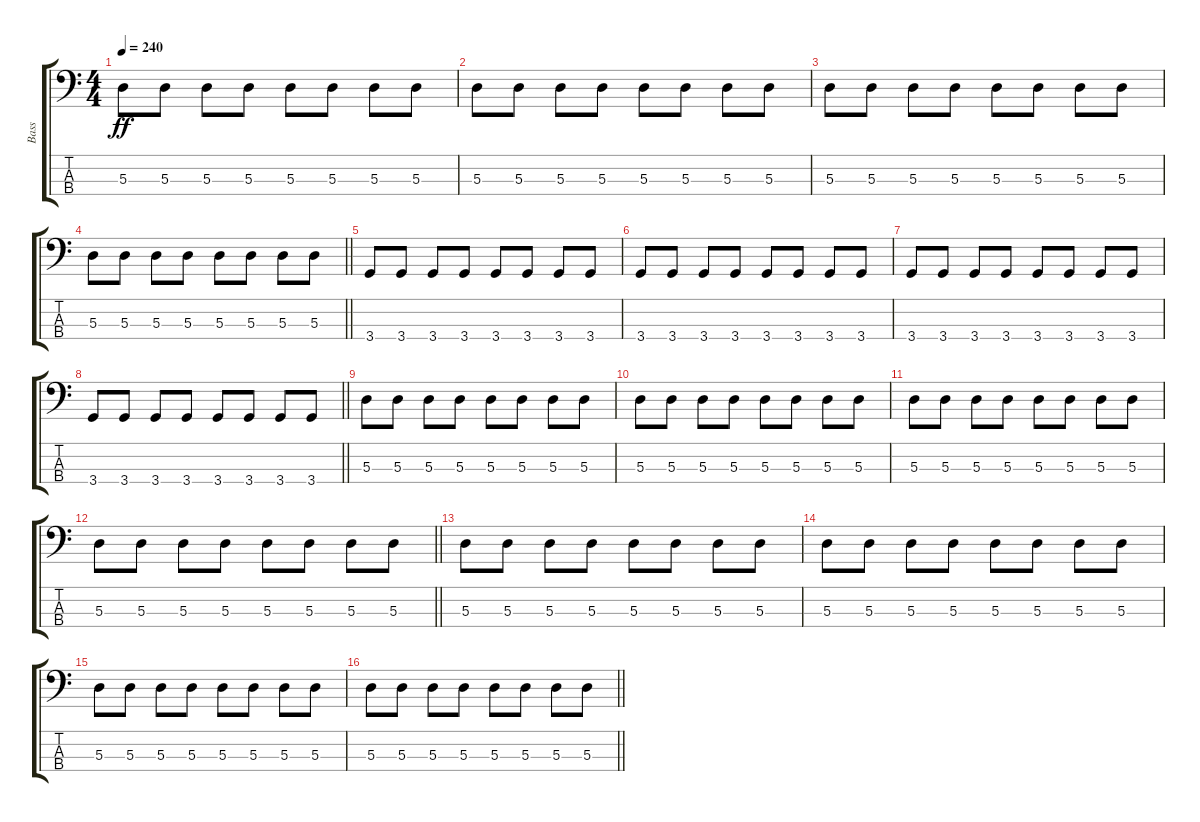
\track ("Bass" "Bass") {instrument electricbasspick}
\staff {score tabs}
\tuning (G2 D2 A1 E1) {hide}
\ts (4 4)
\tempo 240
\clef f4
\ks c
5.3.8{dy ff} 5.3.8 5.3.8 5.3.8 5.3.8 5.3.8 5.3.8 5.3.8 |
5.3.8 5.3.8 5.3.8 5.3.8 5.3.8 5.3.8 5.3.8 5.3.8 |
5.3.8 5.3.8 5.3.8 5.3.8 5.3.8 5.3.8 5.3.8 5.3.8 |
\barLineRight lightlight
5.3.8 5.3.8 5.3.8 5.3.8 5.3.8 5.3.8 5.3.8 5.3.8 |
3.4.8 3.4.8 3.4.8 3.4.8 3.4.8 3.4.8 3.4.8 3.4.8 |
3.4.8 3.4.8 3.4.8 3.4.8 3.4.8 3.4.8 3.4.8 3.4.8 |
3.4.8 3.4.8 3.4.8 3.4.8 3.4.8 3.4.8 3.4.8 3.4.8 |
\barLineRight lightlight
3.4.8 3.4.8 3.4.8 3.4.8 3.4.8 3.4.8 3.4.8 3.4.8 |
5.3.8 5.3.8 5.3.8 5.3.8 5.3.8 5.3.8 5.3.8 5.3.8 |
5.3.8 5.3.8 5.3.8 5.3.8 5.3.8 5.3.8 5.3.8 5.3.8 |
5.3.8 5.3.8 5.3.8 5.3.8 5.3.8 5.3.8 5.3.8 5.3.8 |
\barLineRight lightlight
5.3.8 5.3.8 5.3.8 5.3.8 5.3.8 5.3.8 5.3.8 5.3.8 |
5.3.8 5.3.8 5.3.8 5.3.8 5.3.8 5.3.8 5.3.8 5.3.8 |
5.3.8 5.3.8 5.3.8 5.3.8 5.3.8 5.3.8 5.3.8 5.3.8 |
5.3.8 5.3.8 5.3.8 5.3.8 5.3.8 5.3.8 5.3.8 5.3.8 |
\barLineRight lightlight
5.3.8 5.3.8 5.3.8 5.3.8 5.3.8 5.3.8 5.3.8 5.3.8
